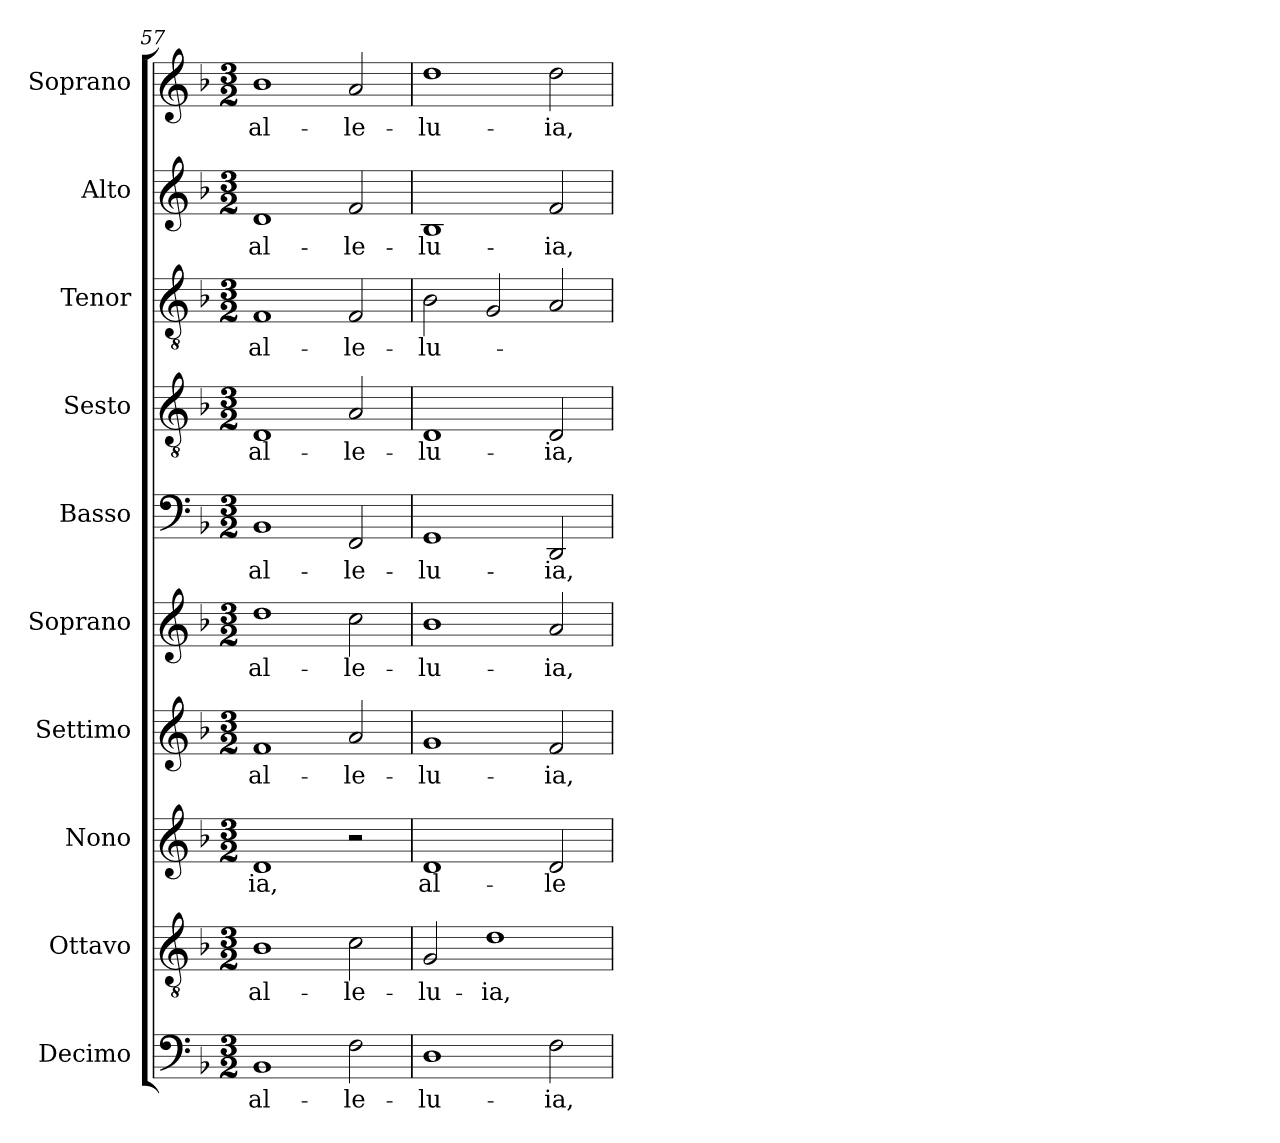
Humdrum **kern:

**kern	**text	**kern	**text	**kern	**text	**kern	**text	**kern	**text	**kern	**text	**kern	**text	**kern	**text	**kern	**text	**kern	**text
*part10	*part10	*part9	*part9	*part8	*part8	*part7	*part7	*part6	*part6	*part5	*part5	*part4	*part4	*part3	*part3	*part2	*part2	*part1	*part1
*staff10	*staff10	*staff9	*staff9	*staff8	*staff8	*staff7	*staff7	*staff6	*staff6	*staff5	*staff5	*staff4	*staff4	*staff3	*staff3	*staff2	*staff2	*staff1	*staff1
*I"Decimo	*	*I"Ottavo	*	*I"Nono	*	*I"Settimo	*	*I"Soprano	*	*I"Basso	*	*I"Sesto	*	*I"Tenor	*	*I"Alto	*	*I"Soprano	*
*I'Dc.	*	*I'Ot.	*	*I'N.	*	*I'St.	*	*I'S.	*	*I'B.	*	*I'Ss.	*	*I'T.	*	*I'A.	*	*I'S.	*
*clefF4	*	*clefGv2	*	*clefG2	*	*clefG2	*	*clefG2	*	*clefF4	*	*clefGv2	*	*clefGv2	*	*clefG2	*	*clefG2	*
*	*	*ITrd7c12	*	*	*	*	*	*	*	*	*	*ITrd7c12	*	*ITrd7c12	*	*	*	*	*
*k[b-]	*	*k[b-]	*	*k[b-]	*	*k[b-]	*	*k[b-]	*	*k[b-]	*	*k[b-]	*	*k[b-]	*	*k[b-]	*	*k[b-]	*
*F:	*	*F:	*	*F:	*	*F:	*	*F:	*	*F:	*	*F:	*	*F:	*	*F:	*	*F:	*
*M3/2	*	*M3/2	*	*M3/2	*	*M3/2	*	*M3/2	*	*M3/2	*	*M3/2	*	*M3/2	*	*M3/2	*	*M3/2	*
=57	=57	=57	=57	=57	=57	=57	=57	=57	=57	=57	=57	=57	=57	=57	=57	=57	=57	=57	=57
!	!LO:LY:b:color=#000000	!	!	!	!	!	!	!	!	!	!	!	!	!	!	!	!	!	!
!	!	!	!LO:LY:b:color=#000000	!	!	!	!	!	!	!	!	!	!	!	!	!	!	!	!
!	!	!	!	!	!LO:LY:b:color=#000000	!	!	!	!	!	!	!	!	!	!	!	!	!	!
!	!	!	!	!	!	!	!LO:LY:b:color=#000000	!	!	!	!	!	!	!	!	!	!	!	!
!	!	!	!	!	!	!	!	!	!LO:LY:b:color=#000000	!	!	!	!	!	!	!	!	!	!
!	!	!	!	!	!	!	!	!	!	!	!LO:LY:b:color=#000000	!	!	!	!	!	!	!	!
!	!	!	!	!	!	!	!	!	!	!	!	!	!LO:LY:b:color=#000000	!	!	!	!	!	!
!	!	!	!	!	!	!	!	!	!	!	!	!	!	!	!LO:LY:b:color=#000000	!	!	!	!
!	!	!	!	!	!	!	!	!	!	!	!	!	!	!	!	!	!LO:LY:b:color=#000000	!	!
!	!	!	!	!	!	!	!	!	!	!	!	!	!	!	!	!	!	!	!LO:LY:b:color=#000000
1BB-i	al-	1BB-i	al-	1di	-ia,	1fi	al-	1ddi	al-	1BB-i	al-	1DDi	al-	1FFi	al-	1di	al-	1b-i	al-
!	!LO:LY:b:color=#000000	!	!	!	!	!	!	!	!	!	!	!	!	!	!	!	!	!	!
!	!	!	!LO:LY:b:color=#000000	!	!	!	!	!	!	!	!	!	!	!	!	!	!	!	!
!	!	!	!	!	!	!	!LO:LY:b:color=#000000	!	!	!	!	!	!	!	!	!	!	!	!
!	!	!	!	!	!	!	!	!	!LO:LY:b:color=#000000	!	!	!	!	!	!	!	!	!	!
!	!	!	!	!	!	!	!	!	!	!	!LO:LY:b:color=#000000	!	!	!	!	!	!	!	!
!	!	!	!	!	!	!	!	!	!	!	!	!	!LO:LY:b:color=#000000	!	!	!	!	!	!
!	!	!	!	!	!	!	!	!	!	!	!	!	!	!	!LO:LY:b:color=#000000	!	!	!	!
!	!	!	!	!	!	!	!	!	!	!	!	!	!	!	!	!	!LO:LY:b:color=#000000	!	!
!	!	!	!	!	!	!	!	!	!	!	!	!	!	!	!	!	!	!	!LO:LY:b:color=#000000
2Fi\	-le-	2Ci\	-le-	2r	.	2ai/	-le-	2cci\	-le-	2FFi/	-le-	2AAi/	-le-	2FFi/	-le-	2fi/	-le-	2ai/	-le-
=58	=58	=58	=58	=58	=58	=58	=58	=58	=58	=58	=58	=58	=58	=58	=58	=58	=58	=58	=58
!	!LO:LY:b:color=#000000	!	!	!	!	!	!	!	!	!	!	!	!	!	!	!	!	!	!
!	!	!	!LO:LY:b:color=#000000	!	!	!	!	!	!	!	!	!	!	!	!	!	!	!	!
!	!	!	!	!	!LO:LY:b:color=#000000	!	!	!	!	!	!	!	!	!	!	!	!	!	!
!	!	!	!	!	!	!	!LO:LY:b:color=#000000	!	!	!	!	!	!	!	!	!	!	!	!
!	!	!	!	!	!	!	!	!	!LO:LY:b:color=#000000	!	!	!	!	!	!	!	!	!	!
!	!	!	!	!	!	!	!	!	!	!	!LO:LY:b:color=#000000	!	!	!	!	!	!	!	!
!	!	!	!	!	!	!	!	!	!	!	!	!	!LO:LY:b:color=#000000	!	!	!	!	!	!
!	!	!	!	!	!	!	!	!	!	!	!	!	!	!	!LO:LY:b:color=#000000	!	!	!	!
!	!	!	!	!	!	!	!	!	!	!	!	!	!	!	!	!	!LO:LY:b:color=#000000	!	!
!	!	!	!	!	!	!	!	!	!	!	!	!	!	!	!	!	!	!	!LO:LY:b:color=#000000
1Di	-lu-	2GGi/	-lu-	1di	al-	1gi	-lu-	1b-i	-lu-	1GGi	-lu-	1DDi	-lu-	2BB-i\	-lu-	1B-i	-lu-	1ddi	-lu-
!	!	!	!LO:LY:b:color=#000000	!	!	!	!	!	!	!	!	!	!	!	!	!	!	!	!
.	.	1Di	-ia,	.	.	.	.	.	.	.	.	.	.	2GGi/	.	.	.	.	.
!	!LO:LY:b:color=#000000	!	!	!	!	!	!	!	!	!	!	!	!	!	!	!	!	!	!
!	!	!	!	!	!LO:LY:b:color=#000000	!	!	!	!	!	!	!	!	!	!	!	!	!	!
!	!	!	!	!	!	!	!LO:LY:b:color=#000000	!	!	!	!	!	!	!	!	!	!	!	!
!	!	!	!	!	!	!	!	!	!LO:LY:b:color=#000000	!	!	!	!	!	!	!	!	!	!
!	!	!	!	!	!	!	!	!	!	!	!LO:LY:b:color=#000000	!	!	!	!	!	!	!	!
!	!	!	!	!	!	!	!	!	!	!	!	!	!LO:LY:b:color=#000000	!	!	!	!	!	!
!	!	!	!	!	!	!	!	!	!	!	!	!	!	!	!	!	!LO:LY:b:color=#000000	!	!
!	!	!	!	!	!	!	!	!	!	!	!	!	!	!	!	!	!	!	!LO:LY:b:color=#000000
2Fi\	-ia,	.	.	2di/	-le-	2fi/	-ia,	2ai/	-ia,	2DDi/	-ia,	2DDi/	-ia,	2AAi/	.	2fi/	-ia,	2ddi\	-ia,
=	=	=	=	=	=	=	=	=	=	=	=	=	=	=	=	=	=	=	=
*-	*-	*-	*-	*-	*-	*-	*-	*-	*-	*-	*-	*-	*-	*-	*-	*-	*-	*-	*-
